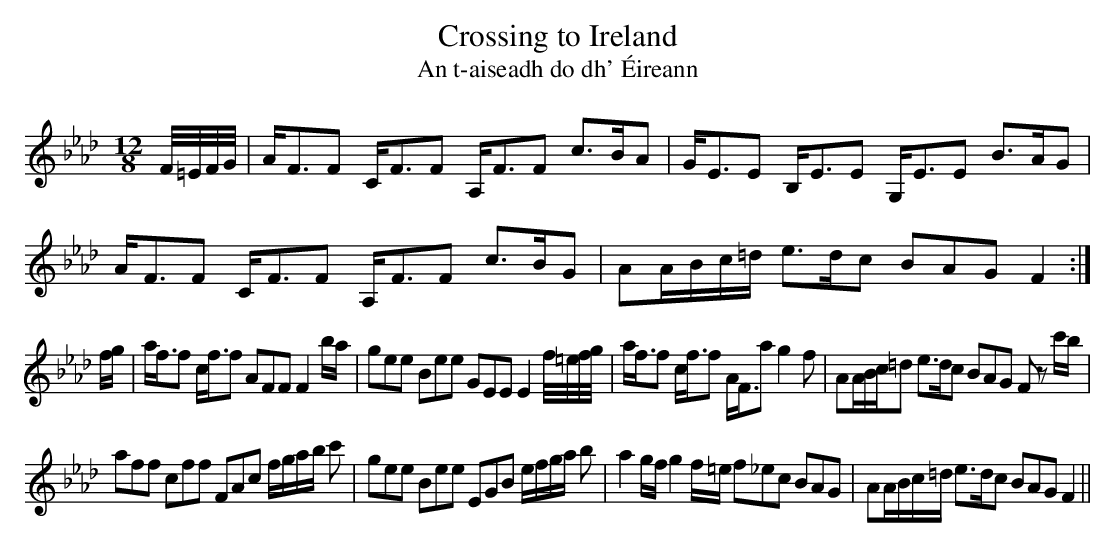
X:1
T:Crossing to Ireland
T:An t-aiseadh do dh' Éireann
L:1/8
M:12/8
K:F Minor
F/4=E/4F/4G/4|A<FF C<FF A,<FF c>BA|G<EE B,<EE G,<EE B>AG|!
A<FF C<FF A,<FF c>BG|AA/B/c/=d/ e>dc BAG F2:|!
f/g/|a<ff c<ff AFF F2 b/a/|gee Bee GEE E2 f/4=e/4f/4g/4|\
a<ff c<ff A<Fa g2f|AA/B/c/=d e>dc BAG Fz c'/b/|!
aff cff FAc f/g/a/b/ c'|gee Bee EGB e/f/g/a/ b|\
a2 g/f/ g2 f/=e/ f_ec BAG|AA/B/c/=d/ e>dc BAG F2||
